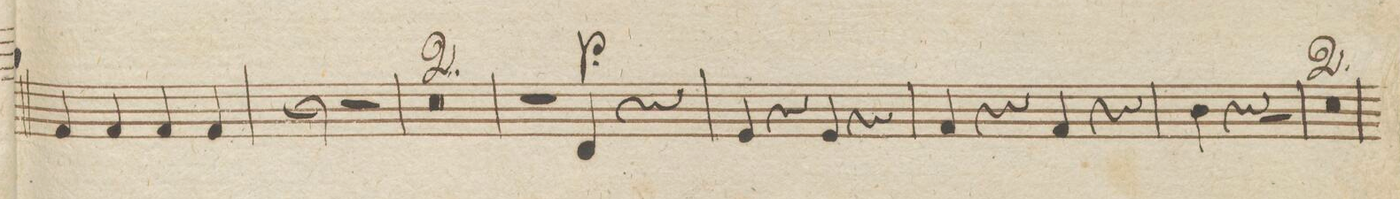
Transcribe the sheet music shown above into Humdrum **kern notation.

**kern	**dynam
*I"Viola.	*
*clefC3	*
*k[]	*
*met(c|)	*
*M2/2	*
4G/	.
4G/	.
4G/	.
4G/	.
=190	=190
2c\	.
2r	.
=191	=191
0r	.
=192	=192
=193	=193
2r	.
4E/	p
4r	.
=194	=194
4F/	.
4r	.
4F/	.
4r	.
=195	=195
4G/	.
4r	.
4G/	.
4r	.
=196	=196
4c\	.
4r	.
2r	.
=197	=197
0r	.
=198	=198
=199	=199
*-	*-
